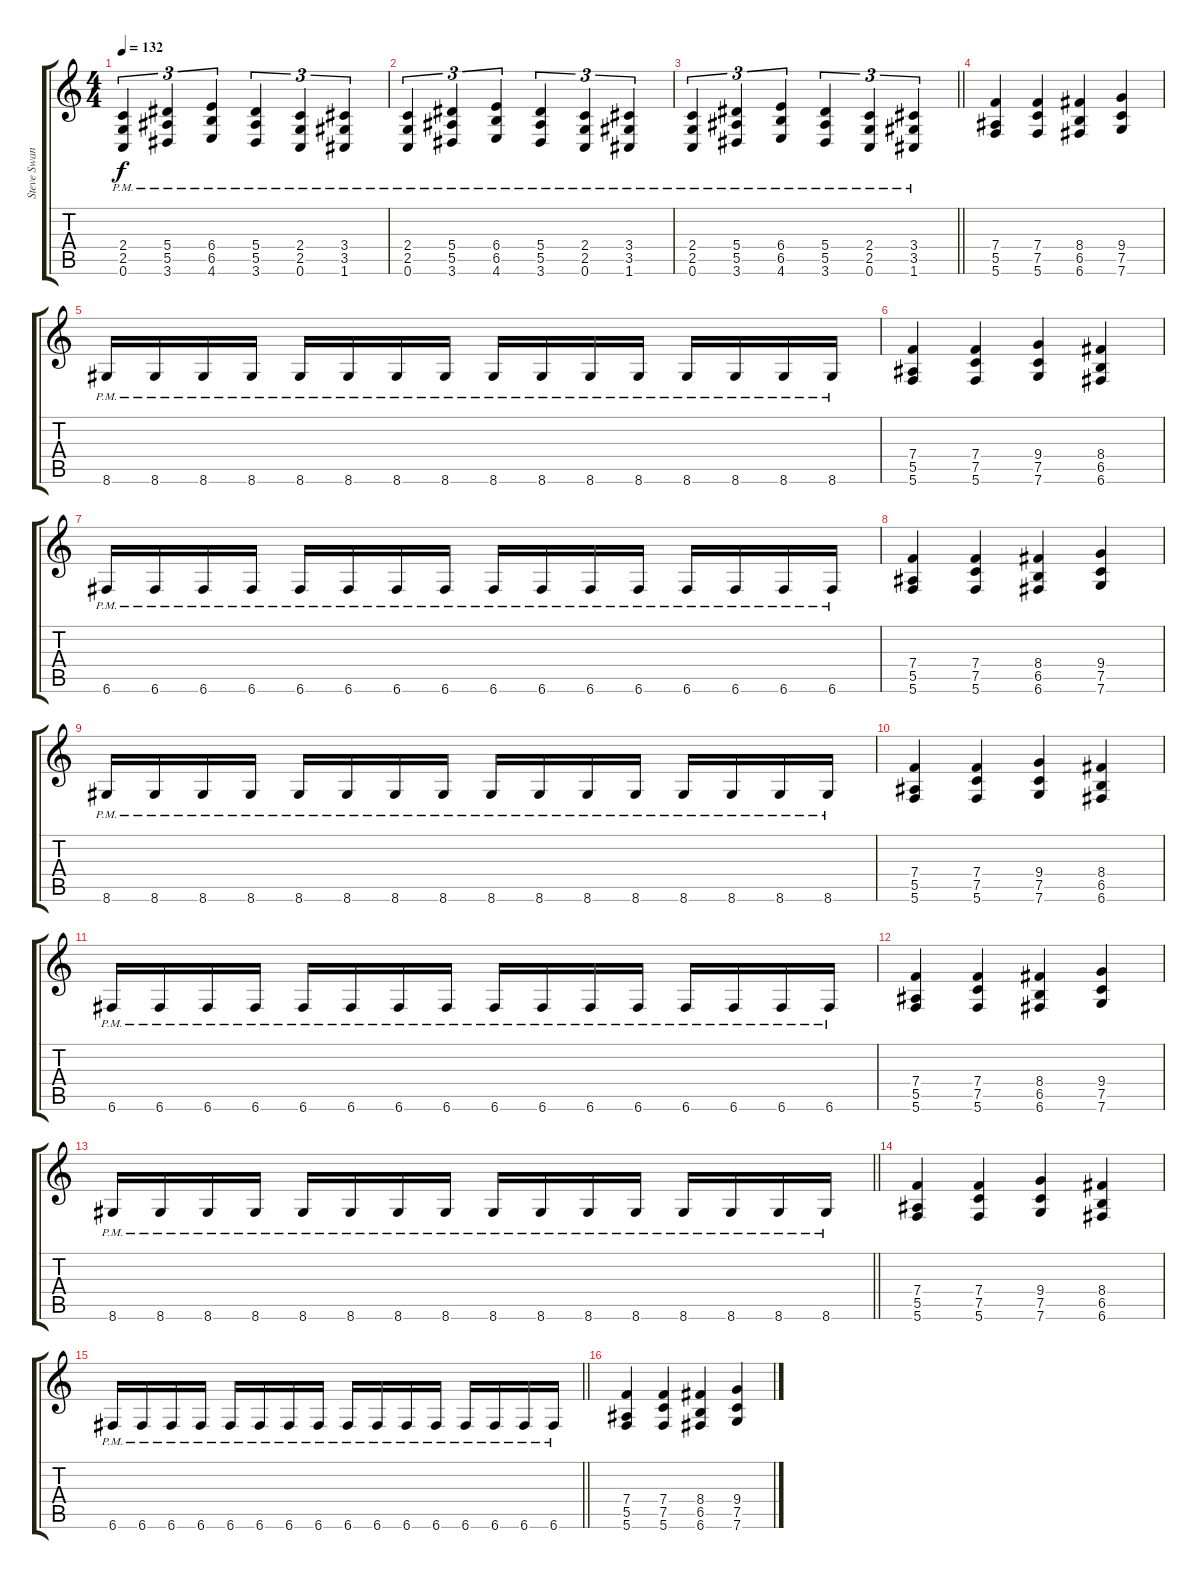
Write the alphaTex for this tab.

\track ("Steve Swanson 1" "Steve Swan") {instrument distortionguitar}
\staff {score tabs}
\tuning (C4 G3 Eb3 Bb2 F2 C2) {hide}
\ts (4 4)
\tempo 132
\clef g2
\ks c
(2.4{pm} 2.5{pm} 0.6{pm}).4{tu (3 2) dy f} (5.4{pm} 5.5{pm} 3.6{pm}).4{tu (3 2)} (6.4{pm} 6.5{pm} 4.6{pm}).4{tu (3 2)} (5.4{pm} 5.5{pm} 3.6{pm}).4{tu (3 2)} (2.4{pm} 2.5{pm} 0.6{pm}).4{tu (3 2)} (3.4{pm} 3.5{pm} 1.6{pm}).4{tu (3 2)} |
(2.4{pm} 2.5{pm} 0.6{pm}).4{tu (3 2)} (5.4{pm} 5.5{pm} 3.6{pm}).4{tu (3 2)} (6.4{pm} 6.5{pm} 4.6{pm}).4{tu (3 2)} (5.4{pm} 5.5{pm} 3.6{pm}).4{tu (3 2)} (2.4{pm} 2.5{pm} 0.6{pm}).4{tu (3 2)} (3.4{pm} 3.5{pm} 1.6{pm}).4{tu (3 2)} |
\barLineRight lightlight
(2.4{pm} 2.5{pm} 0.6{pm}).4{tu (3 2)} (5.4{pm} 5.5{pm} 3.6{pm}).4{tu (3 2)} (6.4{pm} 6.5{pm} 4.6{pm}).4{tu (3 2)} (5.4{pm} 5.5{pm} 3.6{pm}).4{tu (3 2)} (2.4{pm} 2.5{pm} 0.6{pm}).4{tu (3 2)} (3.4{pm} 3.5{pm} 1.6{pm}).4{tu (3 2)} |
(7.4 5.5 5.6).4 (7.4 7.5 5.6).4 (8.4 6.5 6.6).4 (9.4 7.5 7.6).4 |
8.6{pm}.16 8.6{pm}.16 8.6{pm}.16 8.6{pm}.16 8.6{pm}.16 8.6{pm}.16 8.6{pm}.16 8.6{pm}.16 8.6{pm}.16 8.6{pm}.16 8.6{pm}.16 8.6{pm}.16 8.6{pm}.16 8.6{pm}.16 8.6{pm}.16 8.6{pm}.16 |
(7.4 5.5 5.6).4 (7.4 7.5 5.6).4 (9.4 7.5 7.6).4 (8.4 6.5 6.6).4 |
6.6{pm}.16 6.6{pm}.16 6.6{pm}.16 6.6{pm}.16 6.6{pm}.16 6.6{pm}.16 6.6{pm}.16 6.6{pm}.16 6.6{pm}.16 6.6{pm}.16 6.6{pm}.16 6.6{pm}.16 6.6{pm}.16 6.6{pm}.16 6.6{pm}.16 6.6{pm}.16 |
(7.4 5.5 5.6).4 (7.4 7.5 5.6).4 (8.4 6.5 6.6).4 (9.4 7.5 7.6).4 |
8.6{pm}.16 8.6{pm}.16 8.6{pm}.16 8.6{pm}.16 8.6{pm}.16 8.6{pm}.16 8.6{pm}.16 8.6{pm}.16 8.6{pm}.16 8.6{pm}.16 8.6{pm}.16 8.6{pm}.16 8.6{pm}.16 8.6{pm}.16 8.6{pm}.16 8.6{pm}.16 |
(7.4 5.5 5.6).4 (7.4 7.5 5.6).4 (9.4 7.5 7.6).4 (8.4 6.5 6.6).4 |
6.6{pm}.16 6.6{pm}.16 6.6{pm}.16 6.6{pm}.16 6.6{pm}.16 6.6{pm}.16 6.6{pm}.16 6.6{pm}.16 6.6{pm}.16 6.6{pm}.16 6.6{pm}.16 6.6{pm}.16 6.6{pm}.16 6.6{pm}.16 6.6{pm}.16 6.6{pm}.16 |
(7.4 5.5 5.6).4 (7.4 7.5 5.6).4 (8.4 6.5 6.6).4 (9.4 7.5 7.6).4 |
\barLineRight lightlight
8.6{pm}.16 8.6{pm}.16 8.6{pm}.16 8.6{pm}.16 8.6{pm}.16 8.6{pm}.16 8.6{pm}.16 8.6{pm}.16 8.6{pm}.16 8.6{pm}.16 8.6{pm}.16 8.6{pm}.16 8.6{pm}.16 8.6{pm}.16 8.6{pm}.16 8.6{pm}.16 |
(7.4 5.5 5.6).4 (7.4 7.5 5.6).4 (9.4 7.5 7.6).4 (8.4 6.5 6.6).4 |
\barLineRight lightlight
6.6{pm}.16 6.6{pm}.16 6.6{pm}.16 6.6{pm}.16 6.6{pm}.16 6.6{pm}.16 6.6{pm}.16 6.6{pm}.16 6.6{pm}.16 6.6{pm}.16 6.6{pm}.16 6.6{pm}.16 6.6{pm}.16 6.6{pm}.16 6.6{pm}.16 6.6{pm}.16 |
(7.4 5.5 5.6).4 (7.4 7.5 5.6).4 (8.4 6.5 6.6).4 (9.4 7.5 7.6).4
